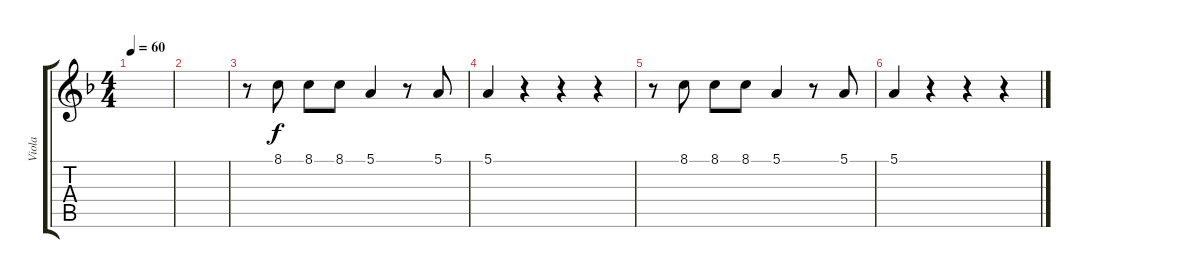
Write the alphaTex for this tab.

\track ("Viola" "Viola") {instrument viola}
\staff {score tabs}
\tuning (E4 B3 G3 D3 A2 E2) {hide}
\ts (4 4)
\tempo 60
\clef g2
\ks f
|
|
r.8 8.1.8 8.1.8 8.1.8 5.1.4 r.8 5.1.8 |
5.1.4 r.4 r.4 r.4 |
r.8 8.1.8 8.1.8 8.1.8 5.1.4 r.8 5.1.8 |
5.1.4 r.4 r.4 r.4
